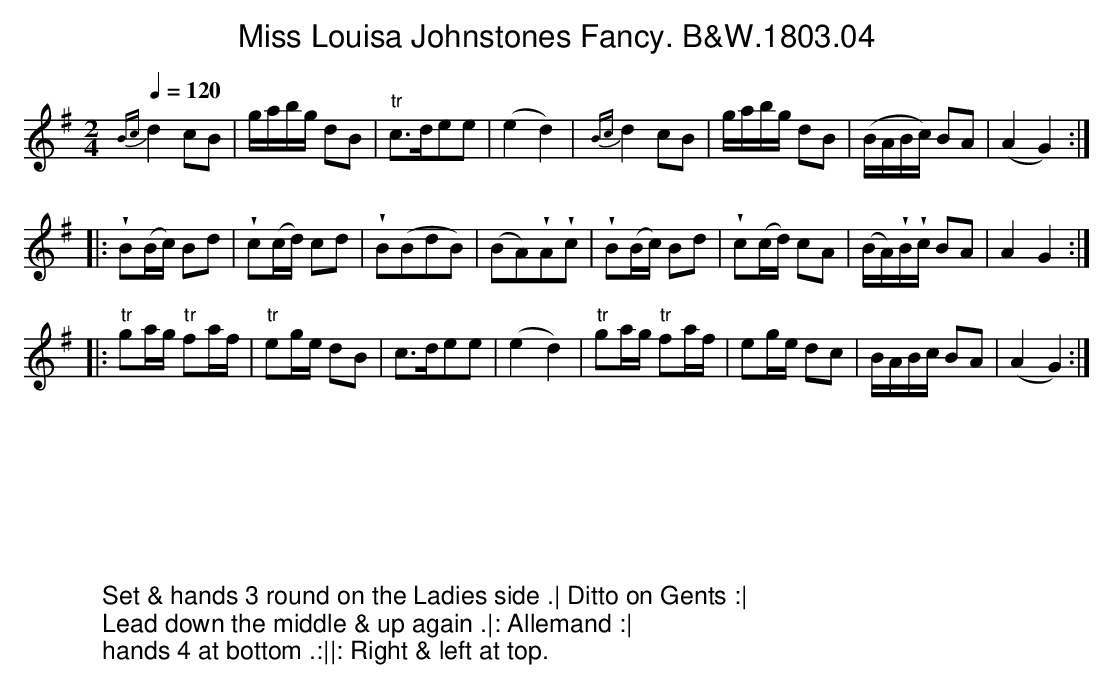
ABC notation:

X:1
T:Miss Louisa Johnstones Fancy. B&W.1803.04
M:2/4
L:1/8
Q:1/4=120
U:w=!wedge!
K:G
{Bc}d2 cB|g/a/b/g/ dB|"tr"c>dee|(e2d2)|\
{Bc}d2 cB|g/a/b/g/ dB|(B/A/B/c/) BA|(A2G2):|
|:wB(B/c/) Bd|wc(c/d/) cd|wB(BdB)|(BA)wAwc|\
wB(B/c/) Bd|wc(c/d/) cA|(B/A/)wB/wc/ BA|A2G2:|
|:"tr"ga/g/ "tr"fa/f/|"tr"eg/e/ dB|c>dee|(e2d2)|\
"tr"ga/g/ "tr"fa/f/|eg/e/ dc|B/A/B/c/ BA|(A2G2):|]
W:
W:
W:Set & hands 3 round on the Ladies side .| Ditto on Gents :|
W:Lead down the middle & up again .|: Allemand :|
W:hands 4 at bottom .:||: Right & left at top.
|:
